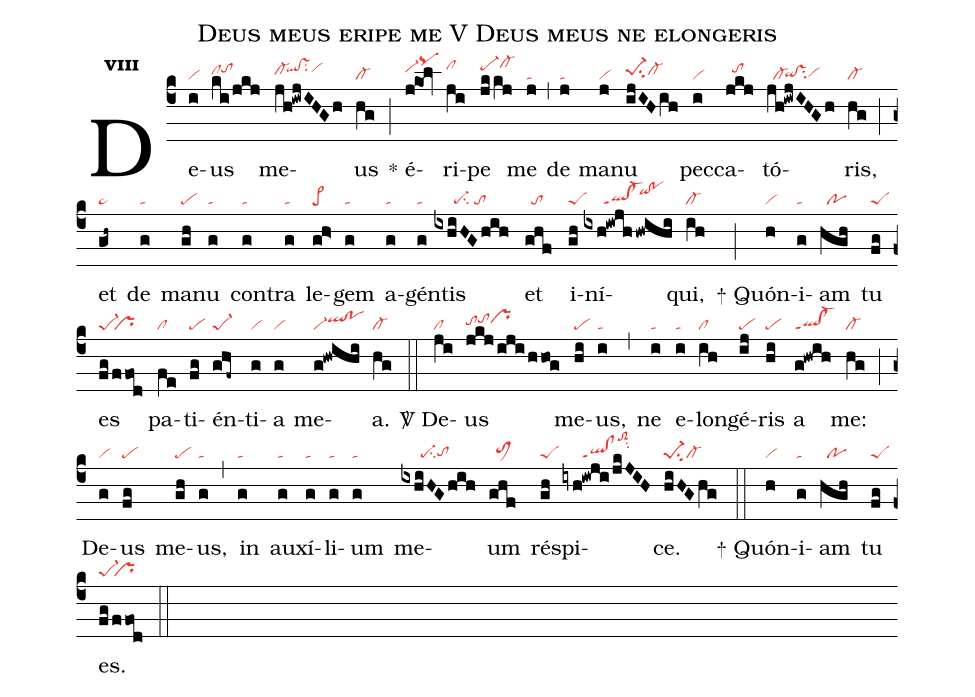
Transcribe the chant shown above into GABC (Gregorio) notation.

name:Deus meus eripe me V Deus meus ne elongeris;
office-part:re;
mode:8;
nabc-lines:1;
%%
initial-style: 1;
name: Deus meus es tu ne;
mode: 8;
office-part: Responsorium;
annotation: Resp.;
annotation: viii;
nabc-lines:1;
%%
(c4) De(i|vi)us(ki/jkj|clhhtohi) me(jh!iwjIHGh|cl-hh`qlhi!vshisu2vihi)us(hg|cl-) (;) <sp>*</sp> é(j!kol|vi-hipqhl)ri(ji|clhj)pe(jkkj|pe-hjcl-hk) me(j|ta) (,) de(j|ta) ma(j|vi)nu(ijIHih|pe-1hhsu2cl-hh) pec(i|vi)ca(jkj|//tohi)tó(jh!iwjIHGh|//cl-`qihg!vshgsu2vihg)ris,(hg|cl-) (;) et(gh~|ta>) de(g|ta) ma(gh|pe)nu(g|ta) con(g|ta)tra(g|ta) le(gh>|pe>)gem(g|ta) a(g|ta)gén(g|ta)tis(ixhiHGhih|//////pe-su2/to) et(ghf|//to) i(gh|peS)ní(ixh!iwjh/hwihi|//////ql!cl-ppt1``qihj!pohj)qui,(ih|cl-) (;)
<sp>+</sp> Quón(h|vi)i(g|ta)am(hgh|//po) tu(fg|peS) es(fg/ffod|pe-1``pr) pa(fe|cl)ti(fg|pe)én(ghf~|pe-1)ti(g|vi)a(g|vi) me(g!hwihi|vi-qlhi!pohi)a.(hg|cl-) (::)

<sp>V/</sp> De(ji|cl)us(jkj/iji/hhog|tohhtohiprhi) me(hi|pe)us,(i|ta) (,) ne(i|ta) e(i|ta)lon(ih|cl)gé(ij|pe)ris(hi|pe) a(g!hwih|ql!cl-ppt1) me:(hg|cl-) (;) De(g|vi)us(fg|pe) me(gh|pe)us,(g|ta) (,) in(g|ta) au(g|ta)xí(g|ta)li(g|ta)um(g|ta) me(ixhiHGhih|//////pe-su2tohg)um(ghf|//toM1hh) rés(gh|peS)pi(iyh!iwji/jkJIH|//////ql!clppt1toS2hmsu2)ce.(hiHGhg|pe-1su2cl-) (::)
<sp>+</sp> Quón(h|vi)i(g|ta)am(hgh|//po) tu(fg|peS) es.(fg/ffod|pe-1``pr) (::)
